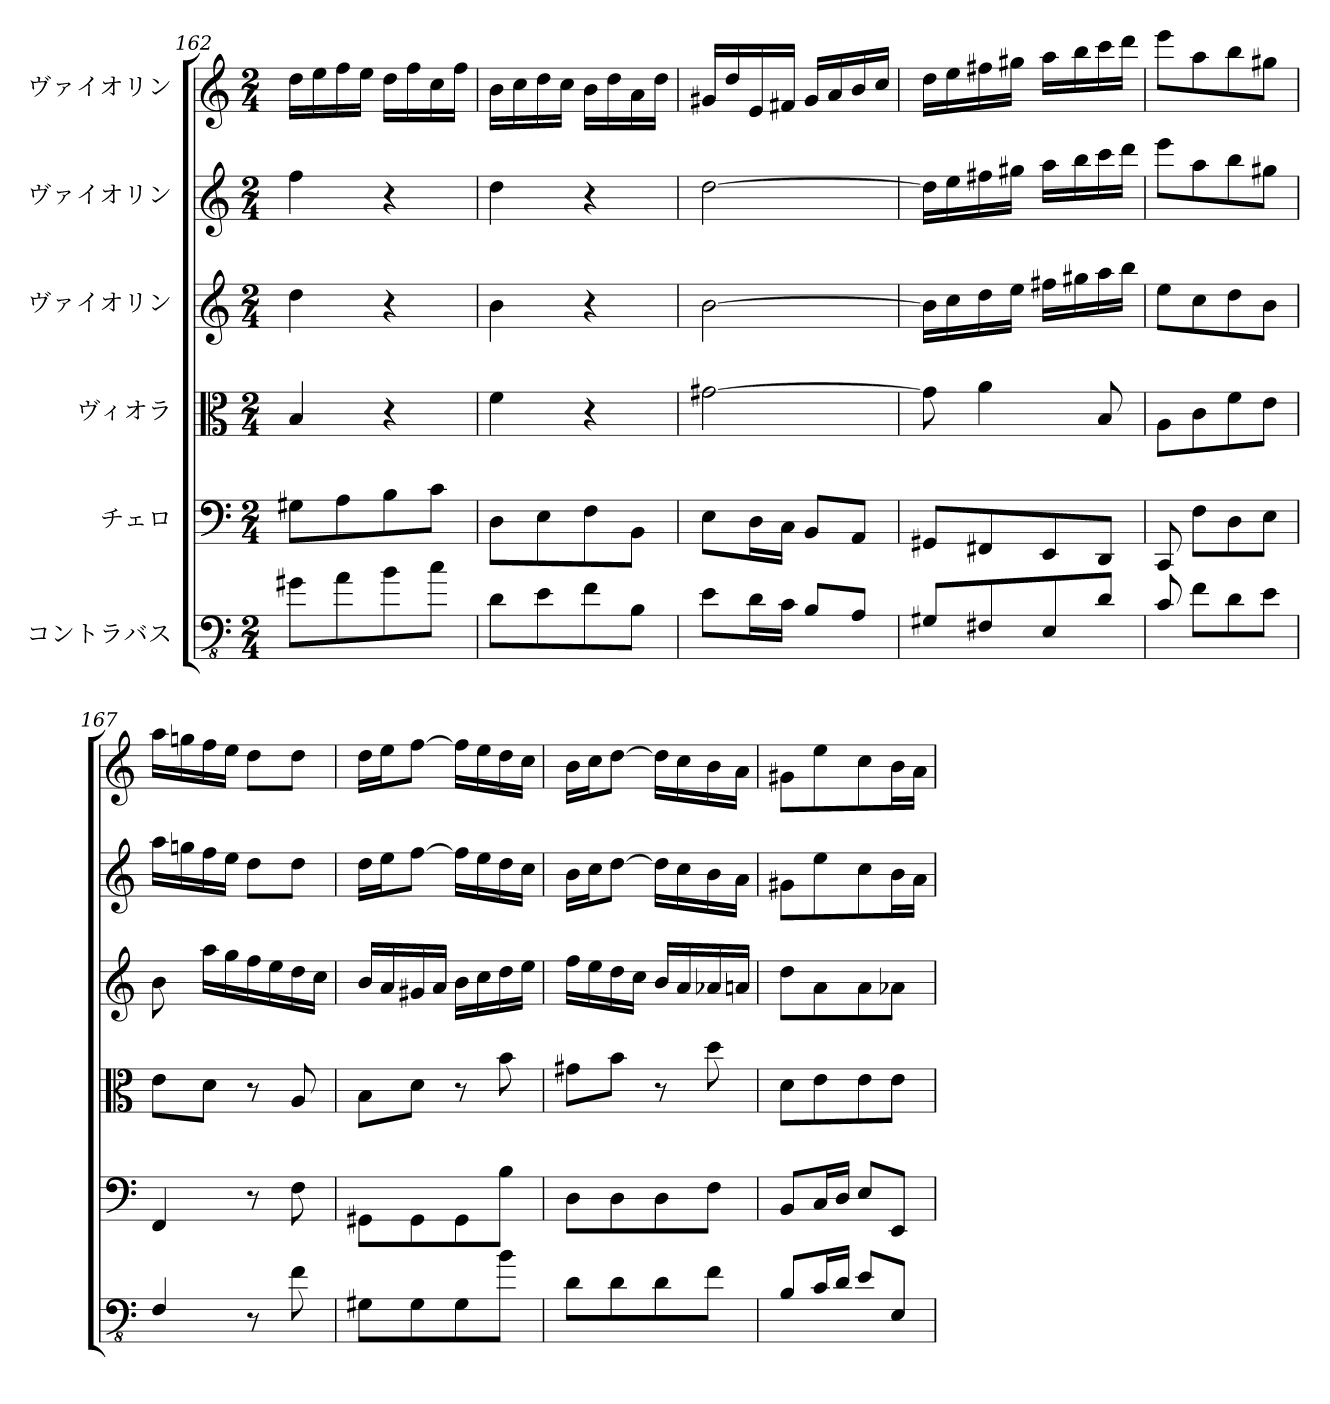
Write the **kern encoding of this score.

**kern	**kern	**kern	**kern	**kern	**kern
*part6	*part5	*part4	*part3	*part2	*part1
*staff6	*staff5	*staff4	*staff3	*staff2	*staff1
*I"コントラバス	*I"チェロ	*I"ヴィオラ	*I"ヴァイオリン	*I"ヴァイオリン	*I"ヴァイオリン
*clefFv4	*clefF4	*clefC3	*clefG2	*clefG2	*clefG2
*ITrd7c12	*	*	*	*	*
*k[]	*k[]	*k[]	*k[]	*k[]	*k[]
*M2/4	*M2/4	*M2/4	*M2/4	*M2/4	*M2/4
=162	=162	=162	=162	=162	=162
8GG#X\L	8G#X\L	4B/	4dd\	4ff\	16dd\LL
.	.	.	.	.	16ee\
8AA\	8A\	.	.	.	16ff\
.	.	.	.	.	16ee\JJ
8BB\	8B\	4r	4r	4r	16dd\LL
.	.	.	.	.	16ff\
8C\J	8c\J	.	.	.	16cc\
.	.	.	.	.	16ff\JJ
!!LO:LB:g=z
=163	=163	=163	=163	=163	=163
8DD\L	8D\L	4f\	4b\	4dd\	16b\LL
.	.	.	.	.	16cc\
8EE\	8E\	.	.	.	16dd\
.	.	.	.	.	16cc\JJ
8FF\	8F\	4r	4r	4r	16b\LL
.	.	.	.	.	16dd\
8BBB\J	8BB\J	.	.	.	16a\
.	.	.	.	.	16dd\JJ
=164	=164	=164	=164	=164	=164
8EE\L	8E\L	[2g#X\	[2b\	[2dd\	16g#X/LL
.	.	.	.	.	16dd/
16DD\L	16D\L	.	.	.	16e/
16CC\JJ	16C\JJ	.	.	.	16f#X/JJ
8BBB/L	8BB/L	.	.	.	16g#/LL
.	.	.	.	.	16a/
8AAA/J	8AA/J	.	.	.	16b/
.	.	.	.	.	16cc/JJ
=165	=165	=165	=165	=165	=165
8GGG#X/L	8GG#X/L	8g#\]	16b\LL]	16dd\LL]	16dd\LL
.	.	.	16cc\	16ee\	16ee\
8FFF#X/	8FF#X/	4a\	16dd\	16ff#X\	16ff#X\
.	.	.	16ee\JJ	16gg#X\JJ	16gg#X\JJ
8EEE/	8EE/	.	16ff#X\LL	16aa\LL	16aa\LL
.	.	.	16gg#X\	16bb\	16bb\
8DD/J	8DD/J	8B/	16aa\	16ccc\	16ccc\
.	.	.	16bb\JJ	16ddd\JJ	16ddd\JJ
=166	=166	=166	=166	=166	=166
8CC/	8CC/	8A\L	8ee\L	8eee\L	8eee\L
8FF\L	8F\L	8c\	8cc\	8aa\	8aa\
8DD\	8D\	8f\	8dd\	8bb\	8bb\
8EE\J	8E\J	8e\J	8b\J	8gg#X\J	8gg#X\J
=167	=167	=167	=167	=167	=167
4FFF/	4FF/	8e\L	8b\	16aa\LL	16aa\LL
.	.	.	.	16ggn\	16ggn\
.	.	8d\J	16aa\LL	16ff\	16ff\
.	.	.	16gg\	16ee\JJ	16ee\JJ
8r	8r	8r	16ff\	8dd\L	8dd\L
.	.	.	16ee\	.	.
8FF\	8F\	8A/	16dd\	8dd\J	8dd\J
.	.	.	16cc\JJ	.	.
!!LO:PB:g=z
=168	=168	=168	=168	=168	=168
8GGG#X\L	8GG#X\L	8B\L	16b/LL	16dd\LL	16dd\LL
.	.	.	16a/	16ee\J	16ee\J
8GGG#\	8GG#\	8d\J	16g#X/	[8ff\J	[8ff\J
.	.	.	16a/JJ	.	.
8GGG#\	8GG#\	8r	16b\LL	16ff\LL]	16ff\LL]
.	.	.	16cc\	16ee\	16ee\
8BB\J	8B\J	8b\	16dd\	16dd\	16dd\
.	.	.	16ee\JJ	16cc\JJ	16cc\JJ
=169	=169	=169	=169	=169	=169
8DD\L	8D\L	8g#X\L	16ff\LL	16b\LL	16b\LL
.	.	.	16ee\	16cc\J	16cc\J
8DD\	8D\	8b\J	16dd\	[8dd\J	[8dd\J
.	.	.	16cc\JJ	.	.
8DD\	8D\	8r	16b/LL	16dd\LL]	16dd\LL]
.	.	.	16a/	16cc\	16cc\
8FF\J	8F\J	8dd\	16a-X/	16b\	16b\
.	.	.	16an/JJ	16a\JJ	16a\JJ
=170	=170	=170	=170	=170	=170
8BBB/L	8BB/L	8d\L	8dd\L	8g#X\L	8g#X\L
16CC/L	16C/L	8e\	8a\	8ee\	8ee\
16DD/JJ	16D/JJ	.	.	.	.
8EE/L	8E/L	8e\	8a\	8cc\	8cc\
8EEE/J	8EE/J	8e\J	8a-X\J	16b\L	16b\L
.	.	.	.	16a\JJ	16a\JJ
=	=	=	=	=	=
*-	*-	*-	*-	*-	*-
